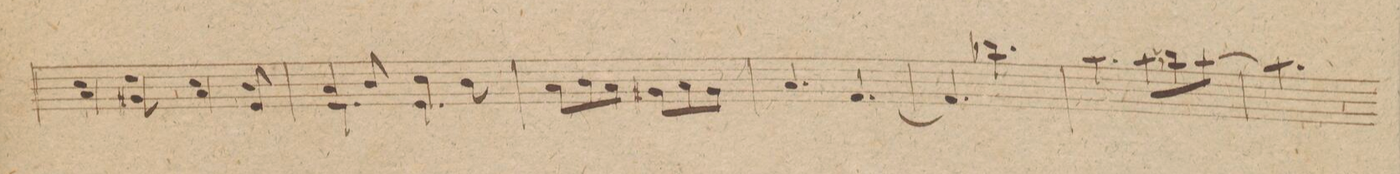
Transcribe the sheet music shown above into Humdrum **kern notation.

**kern	**dynam
*I"Violino IIdo	*
*clefG2	*
*k[]	*
*M6/8	*
4a\ 4cc	.
8g#X\ 8dd	.
4a\ 4cc	.
8e/ 8b	.
=122	=122
*^	*
4a/	4.e\	.
8b/	.	.
4cc\	4.e\	.
8b\	.	.
*v	*v	*
=123	=123
8a\L	.
8b\	.
8a\J	.
8g#X\L	.
8a\	.
8g#\J	.
=124	=124
4.a/	.
[4.f/	.
=125	=125
4.f/]	.
4.bb-X\	.
=126	=126
4.aa\	.
8aa\L	.
8bbn\	.
[8aa\J	.
=127	=127
4.aa\]	.
*-	*-
